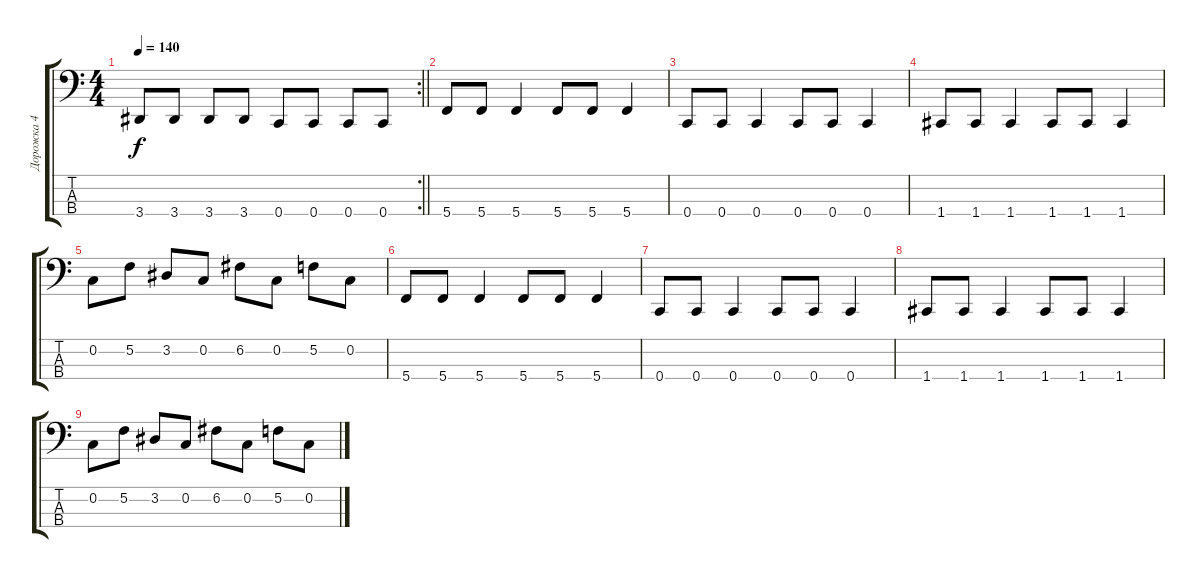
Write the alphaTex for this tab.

\track ("Дорожка 4" "Дорожка 4") {instrument electricbassfinger}
\staff {score tabs}
\tuning (F2 C2 G1 C1) {hide}
\rc 2
\ts (4 4)
\tempo 140
\clef f4
\barLineRight lightlight
\ks c
3.4.8{dy f} 3.4.8 3.4.8 3.4.8 0.4.8 0.4.8 0.4.8 0.4.8 |
5.4.8 5.4.8 5.4.4 5.4.8 5.4.8 5.4.4 |
0.4.8 0.4.8 0.4.4 0.4.8 0.4.8 0.4.4 |
1.4.8 1.4.8 1.4.4 1.4.8 1.4.8 1.4.4 |
0.2.8 5.2.8 3.2.8 0.2.8 6.2.8 0.2.8 5.2.8 0.2.8 |
5.4.8 5.4.8 5.4.4 5.4.8 5.4.8 5.4.4 |
0.4.8 0.4.8 0.4.4 0.4.8 0.4.8 0.4.4 |
1.4.8 1.4.8 1.4.4 1.4.8 1.4.8 1.4.4 |
0.2.8 5.2.8 3.2.8 0.2.8 6.2.8 0.2.8 5.2.8 0.2.8
